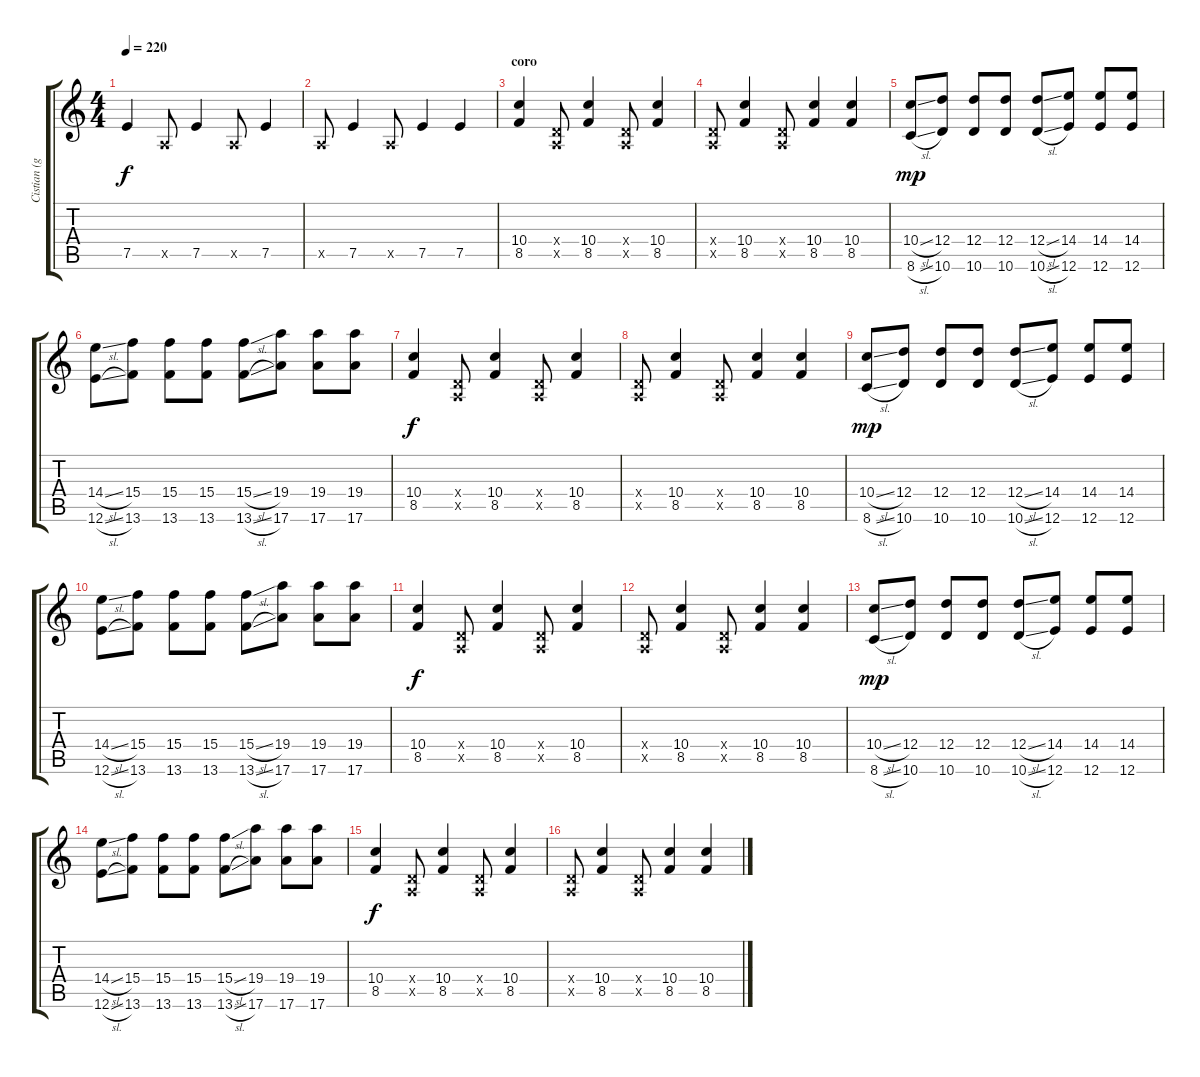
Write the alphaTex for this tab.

\track ("Cistian (guitarra)" "Cistian (g") {instrument distortionguitar}
\staff {score tabs}
\tuning (E4 B3 G3 D3 A2 E2) {hide}
\ts (4 4)
\tempo 220
\clef g2
\ks c
7.5.4{dy f} 0.5{x}.8 7.5.4 0.5{x}.8 7.5.4 |
0.5{x}.8 7.5.4 0.5{x}.8 7.5.4 7.5.4 |
\section ("" "coro")
(10.4 8.5).4 (0.4{x} 0.5{x}).8 (10.4 8.5).4 (0.4{x} 0.5{x}).8 (10.4 8.5).4 |
(0.4{x} 0.5{x}).8 (10.4 8.5).4 (0.4{x} 0.5{x}).8 (10.4 8.5).4 (10.4 8.5).4 |
(10.4{sl} 8.6{sl}).8{dy mp} (12.4 10.6).8 (12.4 10.6).8 (12.4 10.6).8 (12.4{sl} 10.6{sl}).8 (14.4 12.6).8 (14.4 12.6).8 (14.4 12.6).8 |
(14.4{sl} 12.6{sl}).8 (15.4 13.6).8 (15.4 13.6).8 (15.4 13.6).8 (15.4{sl} 13.6{sl}).8 (19.4 17.6).8 (19.4 17.6).8 (19.4 17.6).8 |
(10.4 8.5).4{dy f} (0.4{x} 0.5{x}).8 (10.4 8.5).4 (0.4{x} 0.5{x}).8 (10.4 8.5).4 |
(0.4{x} 0.5{x}).8 (10.4 8.5).4 (0.4{x} 0.5{x}).8 (10.4 8.5).4 (10.4 8.5).4 |
(10.4{sl} 8.6{sl}).8{dy mp} (12.4 10.6).8 (12.4 10.6).8 (12.4 10.6).8 (12.4{sl} 10.6{sl}).8 (14.4 12.6).8 (14.4 12.6).8 (14.4 12.6).8 |
(14.4{sl} 12.6{sl}).8 (15.4 13.6).8 (15.4 13.6).8 (15.4 13.6).8 (15.4{sl} 13.6{sl}).8 (19.4 17.6).8 (19.4 17.6).8 (19.4 17.6).8 |
(10.4 8.5).4{dy f} (0.4{x} 0.5{x}).8 (10.4 8.5).4 (0.4{x} 0.5{x}).8 (10.4 8.5).4 |
(0.4{x} 0.5{x}).8 (10.4 8.5).4 (0.4{x} 0.5{x}).8 (10.4 8.5).4 (10.4 8.5).4 |
(10.4{sl} 8.6{sl}).8{dy mp} (12.4 10.6).8 (12.4 10.6).8 (12.4 10.6).8 (12.4{sl} 10.6{sl}).8 (14.4 12.6).8 (14.4 12.6).8 (14.4 12.6).8 |
(14.4{sl} 12.6{sl}).8 (15.4 13.6).8 (15.4 13.6).8 (15.4 13.6).8 (15.4{sl} 13.6{sl}).8 (19.4 17.6).8 (19.4 17.6).8 (19.4 17.6).8 |
(10.4 8.5).4{dy f} (0.4{x} 0.5{x}).8 (10.4 8.5).4 (0.4{x} 0.5{x}).8 (10.4 8.5).4 |
(0.4{x} 0.5{x}).8 (10.4 8.5).4 (0.4{x} 0.5{x}).8 (10.4 8.5).4 (10.4 8.5).4
